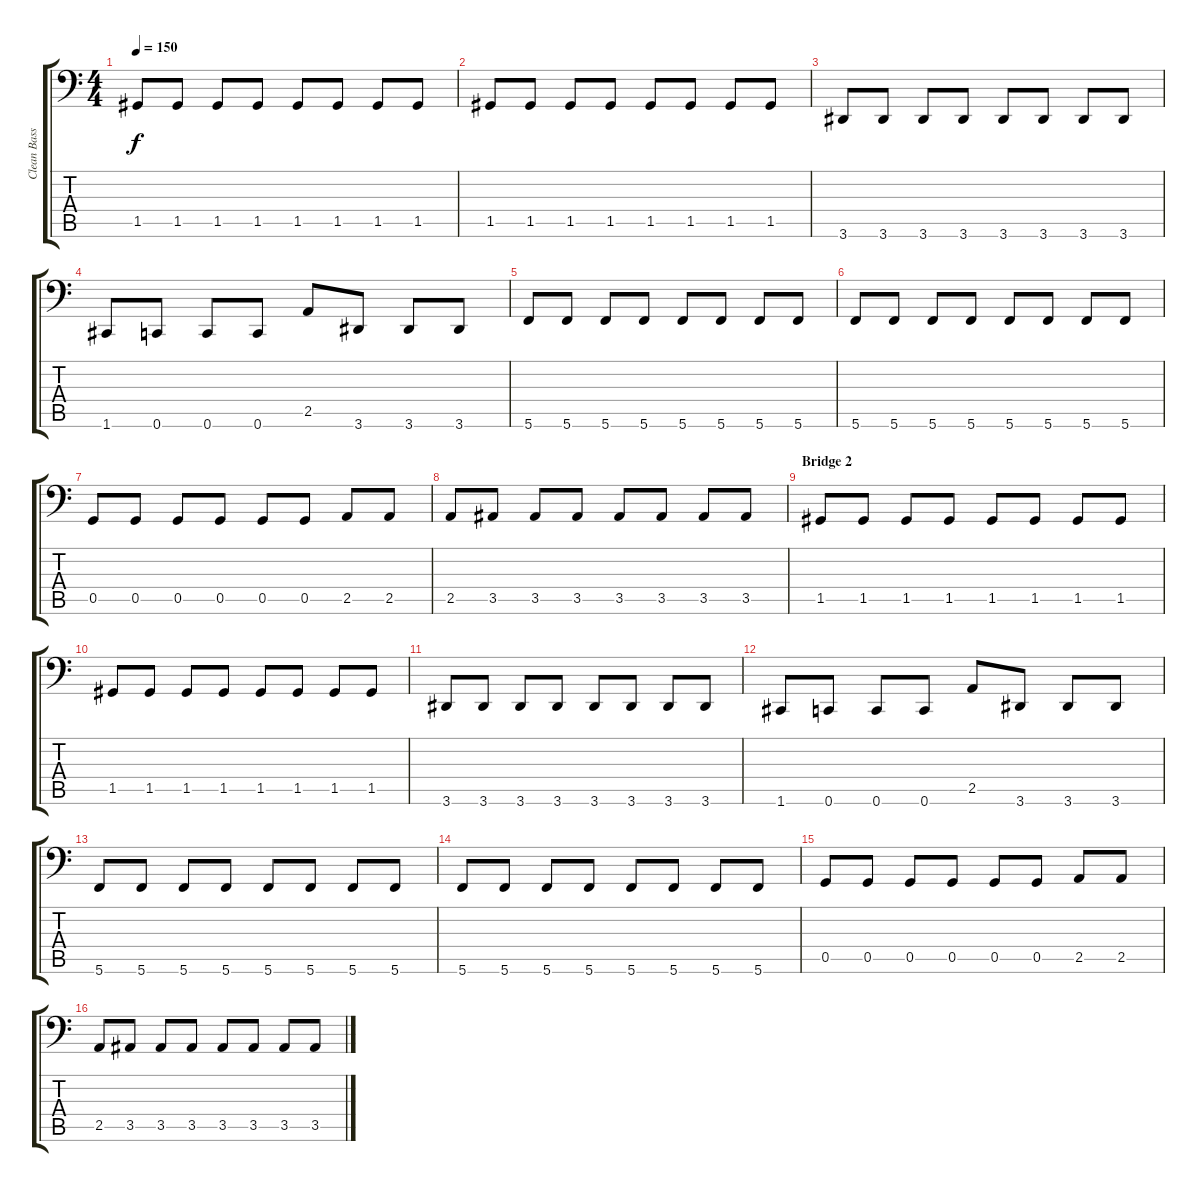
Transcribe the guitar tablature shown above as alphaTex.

\track ("Clean Bass" "Clean Bass") {instrument electricbasspick}
\staff {score tabs}
\tuning (D3 A2 F2 C2 G1 C1) {hide}
\ts (4 4)
\tempo 150
\clef f4
\ks c
1.5.8{dy f} 1.5.8 1.5.8 1.5.8 1.5.8 1.5.8 1.5.8 1.5.8 |
1.5.8 1.5.8 1.5.8 1.5.8 1.5.8 1.5.8 1.5.8 1.5.8 |
3.6.8 3.6.8 3.6.8 3.6.8 3.6.8 3.6.8 3.6.8 3.6.8 |
1.6.8 0.6.8 0.6.8 0.6.8 2.5.8 3.6.8 3.6.8 3.6.8 |
5.6.8 5.6.8 5.6.8 5.6.8 5.6.8 5.6.8 5.6.8 5.6.8 |
5.6.8 5.6.8 5.6.8 5.6.8 5.6.8 5.6.8 5.6.8 5.6.8 |
0.5.8 0.5.8 0.5.8 0.5.8 0.5.8 0.5.8 2.5.8 2.5.8 |
2.5.8 3.5.8 3.5.8 3.5.8 3.5.8 3.5.8 3.5.8 3.5.8 |
\section ("" "Bridge 2")
1.5.8 1.5.8 1.5.8 1.5.8 1.5.8 1.5.8 1.5.8 1.5.8 |
1.5.8 1.5.8 1.5.8 1.5.8 1.5.8 1.5.8 1.5.8 1.5.8 |
3.6.8 3.6.8 3.6.8 3.6.8 3.6.8 3.6.8 3.6.8 3.6.8 |
1.6.8 0.6.8 0.6.8 0.6.8 2.5.8 3.6.8 3.6.8 3.6.8 |
5.6.8 5.6.8 5.6.8 5.6.8 5.6.8 5.6.8 5.6.8 5.6.8 |
5.6.8 5.6.8 5.6.8 5.6.8 5.6.8 5.6.8 5.6.8 5.6.8 |
0.5.8 0.5.8 0.5.8 0.5.8 0.5.8 0.5.8 2.5.8 2.5.8 |
2.5.8 3.5.8 3.5.8 3.5.8 3.5.8 3.5.8 3.5.8 3.5.8
